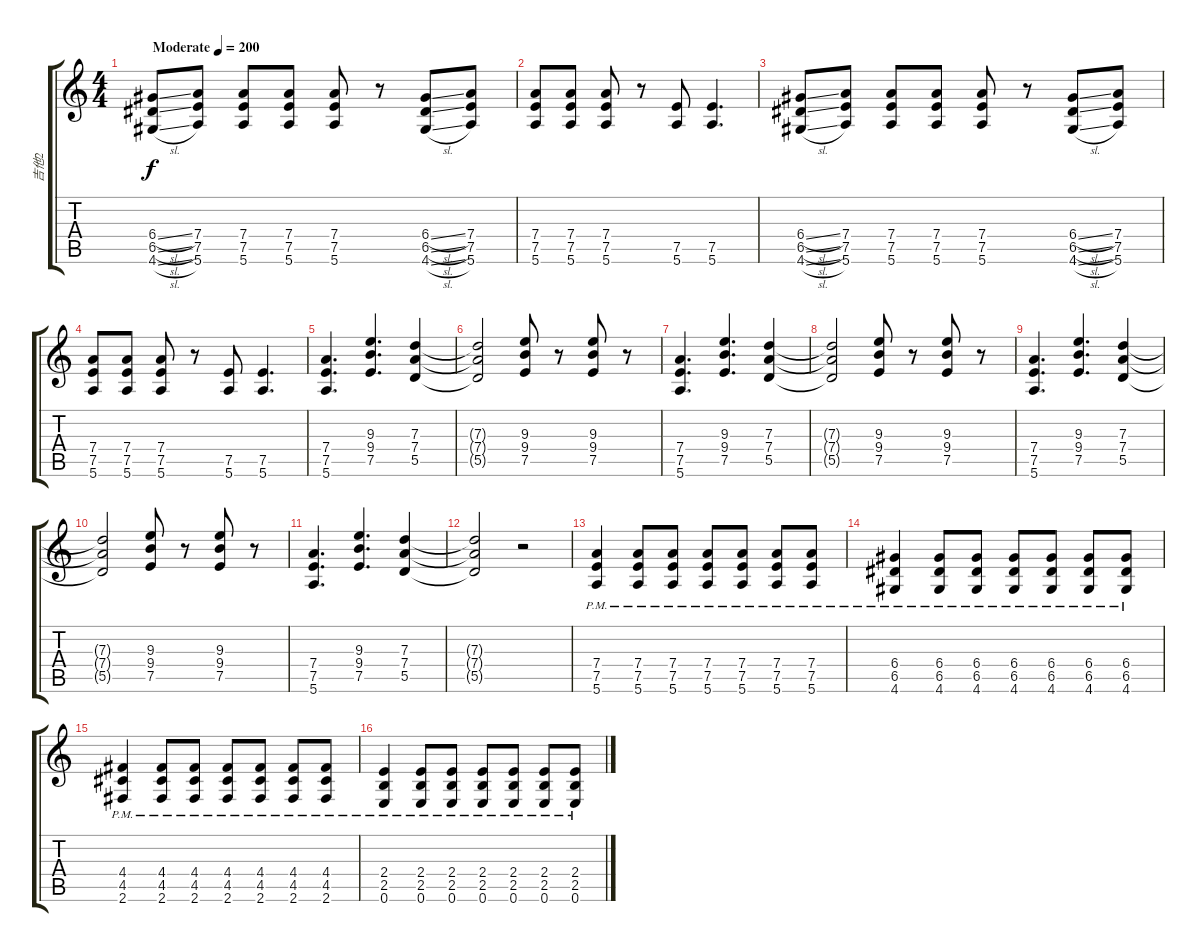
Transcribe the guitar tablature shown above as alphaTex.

\track ("吉他2" "吉他2") {instrument overdrivenguitar}
\staff {score tabs}
\tuning (E4 B3 G3 D3 A2 E2) {hide}
\ts (4 4)
\tempo (200 "Moderate")
\clef g2
\ks c
(6.4{sl} 6.5{sl} 4.6{sl}).8{dy f instrument overdrivenguitar} (7.4 7.5 5.6).8 (7.4 7.5 5.6).8 (7.4 7.5 5.6).8 (7.4 7.5 5.6).8 r.8 (6.4{sl} 6.5{sl} 4.6{sl}).8 (7.4 7.5 5.6).8 |
(7.4 7.5 5.6).8 (7.4 7.5 5.6).8 (7.4 7.5 5.6).8 r.8 (7.5 5.6).8 (7.5 5.6).4{d} |
(6.4{sl} 6.5{sl} 4.6{sl}).8 (7.4 7.5 5.6).8 (7.4 7.5 5.6).8 (7.4 7.5 5.6).8 (7.4 7.5 5.6).8 r.8 (6.4{sl} 6.5{sl} 4.6{sl}).8 (7.4 7.5 5.6).8 |
(7.4 7.5 5.6).8 (7.4 7.5 5.6).8 (7.4 7.5 5.6).8 r.8 (7.5 5.6).8 (7.5 5.6).4{d} |
(7.4 7.5 5.6).4{d balance 8} (9.3 9.4 7.5).4{d} (7.3 7.4 5.5).4 |
(7.3{t} 7.4{t} 5.5{t}).2 (9.3 9.4 7.5).8 r.8 (9.3 9.4 7.5).8 r.8 |
(7.4 7.5 5.6).4{d} (9.3 9.4 7.5).4{d} (7.3 7.4 5.5).4 |
(7.3{t} 7.4{t} 5.5{t}).2 (9.3 9.4 7.5).8 r.8 (9.3 9.4 7.5).8 r.8 |
(7.4 7.5 5.6).4{d} (9.3 9.4 7.5).4{d} (7.3 7.4 5.5).4 |
(7.3{t} 7.4{t} 5.5{t}).2 (9.3 9.4 7.5).8 r.8 (9.3 9.4 7.5).8 r.8 |
(7.4 7.5 5.6).4{d} (9.3 9.4 7.5).4{d} (7.3 7.4 5.5).4 |
(7.3{t} 7.4{t} 5.5{t}).2 r.2 |
(7.4{pm} 7.5{pm} 5.6).4{balance 13} (7.4{pm} 7.5{pm} 5.6).8 (7.4{pm} 7.5{pm} 5.6).8 (7.4{pm} 7.5{pm} 5.6).8 (7.4{pm} 7.5{pm} 5.6).8 (7.4{pm} 7.5{pm} 5.6).8 (7.4{pm} 7.5{pm} 5.6).8 |
(6.4{pm} 6.5{pm} 4.6).4 (6.4{pm} 6.5{pm} 4.6).8 (6.4{pm} 6.5{pm} 4.6).8 (6.4{pm} 6.5{pm} 4.6).8 (6.4{pm} 6.5{pm} 4.6).8 (6.4{pm} 6.5{pm} 4.6).8 (6.4{pm} 6.5{pm} 4.6).8 |
(4.4{pm} 4.5{pm} 2.6).4 (4.4{pm} 4.5{pm} 2.6).8 (4.4{pm} 4.5{pm} 2.6).8 (4.4{pm} 4.5{pm} 2.6).8 (4.4{pm} 4.5{pm} 2.6).8 (4.4{pm} 4.5{pm} 2.6).8 (4.4{pm} 4.5{pm} 2.6).8 |
(2.4{pm} 2.5{pm} 0.6).4 (2.4{pm} 2.5{pm} 0.6).8 (2.4{pm} 2.5{pm} 0.6).8 (2.4{pm} 2.5{pm} 0.6).8 (2.4{pm} 2.5{pm} 0.6).8 (2.4{pm} 2.5{pm} 0.6).8 (2.4{pm} 2.5{pm} 0.6).8
